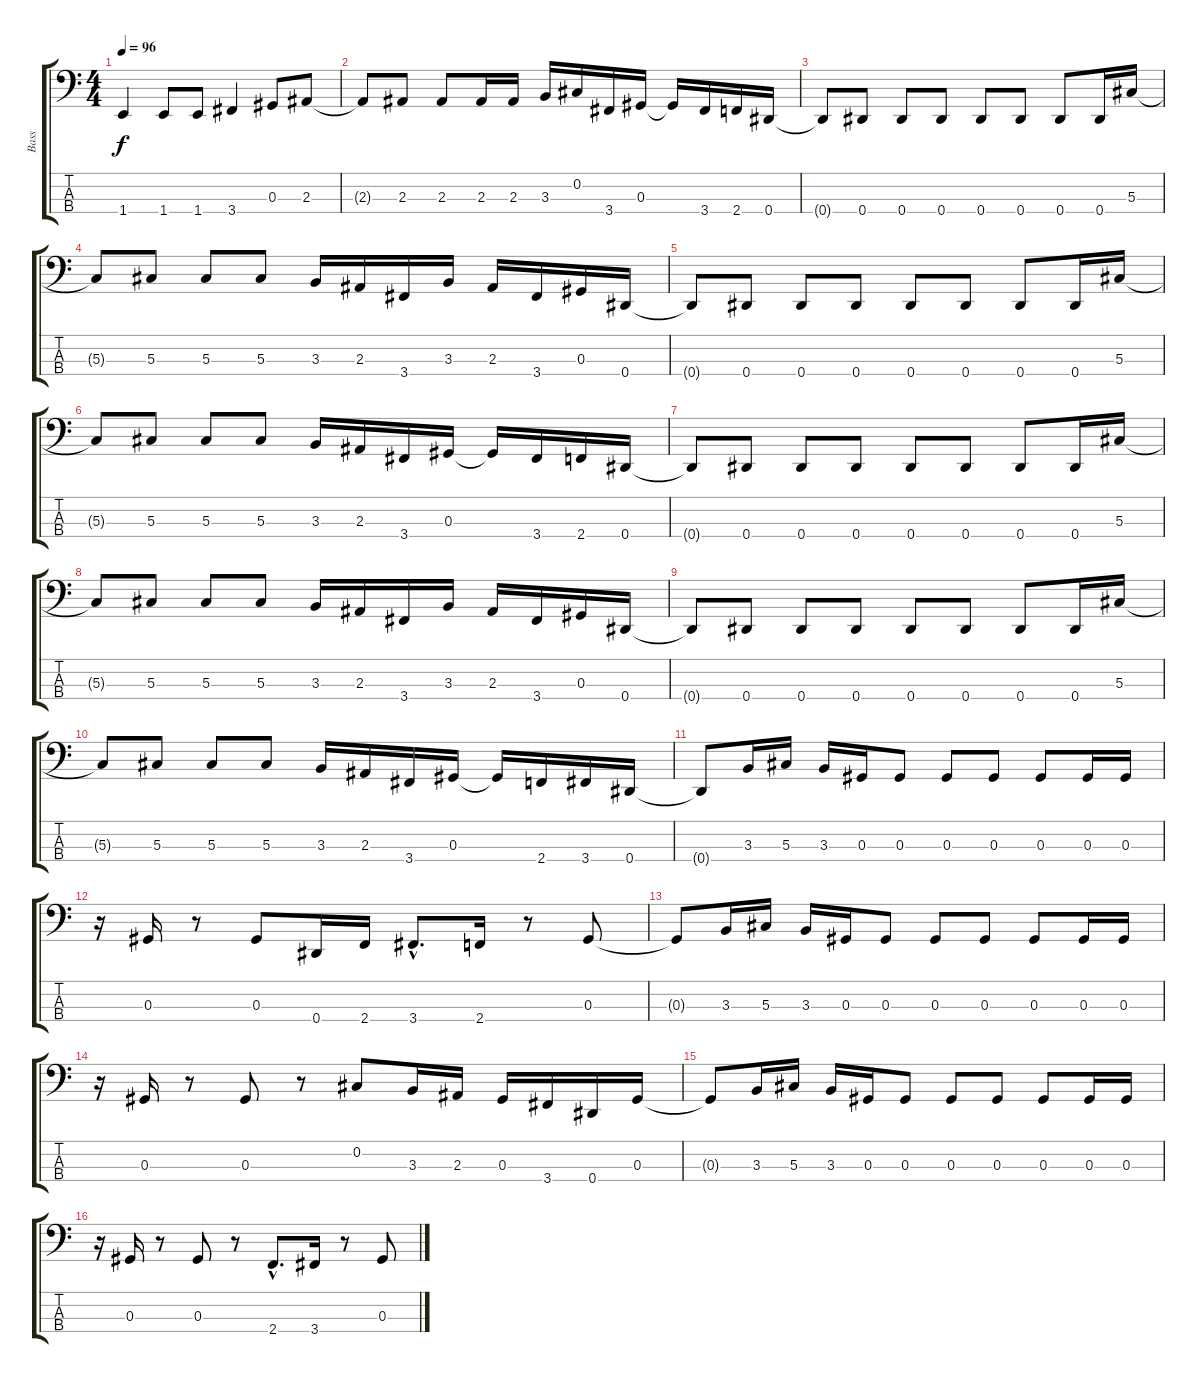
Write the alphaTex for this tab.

\track ("Bass" "Bass") {instrument electricbassfinger}
\staff {score tabs}
\tuning (Gb2 Db2 Ab1 Eb1) {hide}
\ts (4 4)
\tempo 96
\clef f4
\ks c
1.4.4{dy f} 1.4.8 1.4.8 3.4.4 0.3.8 2.3.8 |
2.3{t}.8 2.3.8 2.3.8 2.3.16 2.3.16 3.3.16 0.2.16 3.4.16 0.3.16 0.3{t}.16 3.4.16 2.4.16 0.4.16 |
0.4{t}.8 0.4.8 0.4.8 0.4.8 0.4.8 0.4.8 0.4.8 0.4.16 5.3.16 |
5.3{t}.8 5.3.8 5.3.8 5.3.8 3.3.16 2.3.16 3.4.16 3.3.16 2.3.16 3.4.16 0.3.16 0.4.16 |
0.4{t}.8 0.4.8 0.4.8 0.4.8 0.4.8 0.4.8 0.4.8 0.4.16 5.3.16 |
5.3{t}.8 5.3.8 5.3.8 5.3.8 3.3.16 2.3.16 3.4.16 0.3.16 0.3{t}.16 3.4.16 2.4.16 0.4.16 |
0.4{t}.8 0.4.8 0.4.8 0.4.8 0.4.8 0.4.8 0.4.8 0.4.16 5.3.16 |
5.3{t}.8 5.3.8 5.3.8 5.3.8 3.3.16 2.3.16 3.4.16 3.3.16 2.3.16 3.4.16 0.3.16 0.4.16 |
0.4{t}.8 0.4.8 0.4.8 0.4.8 0.4.8 0.4.8 0.4.8 0.4.16 5.3.16 |
5.3{t}.8 5.3.8 5.3.8 5.3.8 3.3.16 2.3.16 3.4.16 0.3.16 0.3{t}.16 2.4.16 3.4.16 0.4.16 |
0.4{t}.8 3.3.16 5.3.16 3.3.16 0.3.16 0.3.8 0.3.8 0.3.8 0.3.8 0.3.16 0.3.16 |
r.16 0.3.16 r.8 0.3.8 0.4.16 2.4.16 3.4{hac}.8{d} 2.4.16 r.8 0.3.8 |
0.3{t}.8 3.3.16 5.3.16 3.3.16 0.3.16 0.3.8 0.3.8 0.3.8 0.3.8 0.3.16 0.3.16 |
r.16 0.3.16 r.8 0.3.8 r.8 0.2.8 3.3.16 2.3.16 0.3.16 3.4.16 0.4.16 0.3.16 |
0.3{t}.8 3.3.16 5.3.16 3.3.16 0.3.16 0.3.8 0.3.8 0.3.8 0.3.8 0.3.16 0.3.16 |
r.16 0.3.16 r.8 0.3.8 r.8 2.4{hac}.8{d} 3.4.16 r.8 0.3.8
